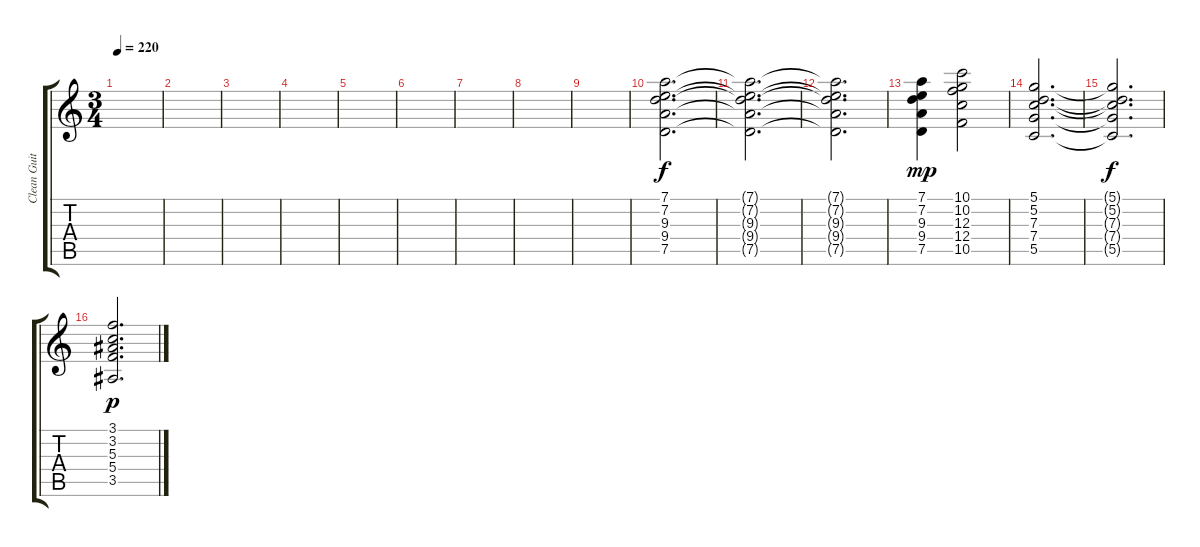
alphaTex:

\track ("Clean Guitar" "Clean Guit") {instrument electricguitarjazz}
\staff {score tabs}
\tuning (D4 A3 F3 C3 G2 C2) {hide}
\ts (3 4)
\tempo 220
\clef g2
\ks c
|
|
|
|
|
|
|
|
|
(7.1 7.2 9.3 9.4 7.5).2{d} |
(7.1{t} 7.2{t} 9.3{t} 9.4{t} 7.5{t}).2{d dy f} |
(7.1{t} 7.2{t} 9.3{t} 9.4{t} 7.5{t}).2{d} |
(7.1 7.2 9.3 9.4 7.5).4{dy mp} (10.1 10.2 12.3 12.4 10.5).2 |
(5.1 5.2 7.3 7.4 5.5).2{d} |
(5.1{t} 5.2{t} 7.3{t} 7.4{t} 5.5{t}).2{d dy f} |
(3.1 3.2 5.3 5.4 3.5).2{d dy p}
